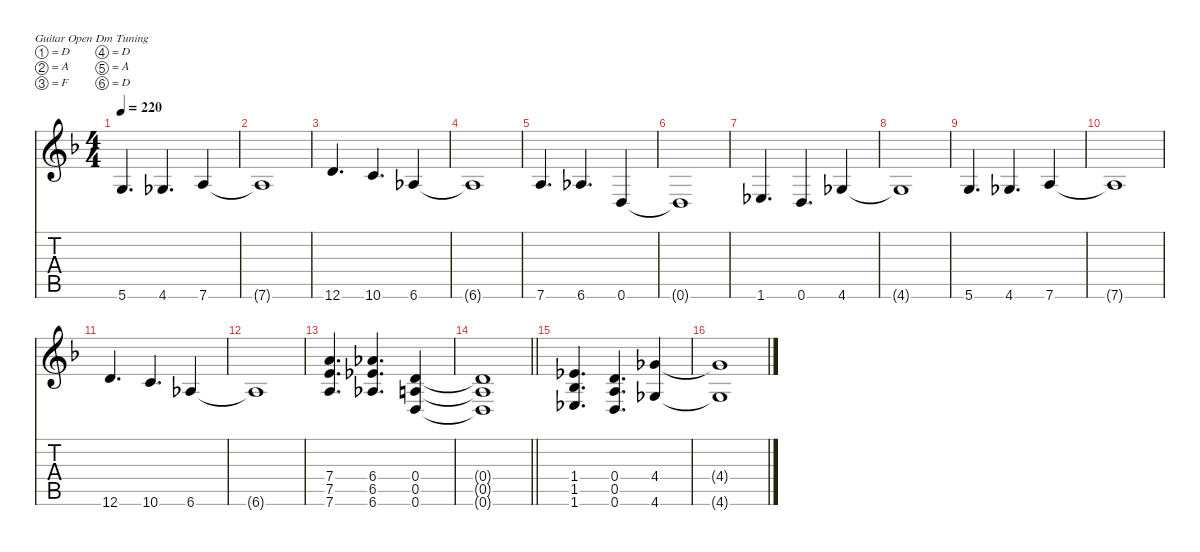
\hideDynamics
\bracketExtendMode nobrackets
\singleTrackTrackNamePolicy hidden
\multiTrackTrackNamePolicy hidden
\firstSystemTrackNameMode fullname
\firstSystemTrackNameOrientation horizontal
\otherSystemsTrackNameOrientation horizontal
\track ("Guitar 1" "E-Gt") {defaultSystemsLayout 16 mute instrument distortionguitar}
\staff {score tabs}
\tuning (D4 A3 F3 D3 A2 D2)
\ts (4 4)
\tempo 220
\clef g2
\ks dminor
5.6{acc forcenatural}.4{d dy f beam Up} 4.6{acc b}.4{d beam Up} 7.6{acc forcenatural}.4{beam Up} |
7.6{t acc forcenatural}.1{beam Up} |
12.6{acc forcenatural}.4{d beam Up} 10.6{acc forcenatural}.4{d beam Up} 6.6{acc b}.4{beam Up} |
6.6{t acc b}.1{beam Up} |
7.6{acc forcenatural}.4{d beam Up} 6.6{acc b}.4{d beam Up} 0.6{acc forcenatural}.4{beam Up} |
0.6{t acc forcenatural}.1{beam Up} |
1.6{acc b}.4{d beam Up} 0.6{acc forcenatural}.4{d beam Up} 4.6{acc b}.4{beam Up} |
4.6{t acc b}.1{beam Up} |
5.6{acc forcenatural}.4{d beam Up} 4.6{acc b}.4{d beam Up} 7.6{acc forcenatural}.4{beam Up} |
7.6{t acc forcenatural}.1{beam Up} |
12.6{acc forcenatural}.4{d beam Up} 10.6{acc forcenatural}.4{d beam Up} 6.6{acc b}.4{beam Up} |
6.6{t acc b}.1{beam Up} |
(7.4{acc forcenatural} 7.5{acc forcenatural} 7.6{acc forcenatural}).4{d beam Up} (6.4{acc b} 6.5{acc b} 6.6{acc b}).4{d beam Up} (0.4{acc forcenatural} 0.5{acc forcenatural} 0.6{acc forcenatural}).4{beam Up} |
\barLineRight lightlight
(0.4{t acc forcenatural} 0.5{t acc forcenatural} 0.6{t acc forcenatural}).1{beam Up} |
(1.4{acc b} 1.5{acc b} 1.6{acc b}).4{d beam Up} (0.4{acc forcenatural} 0.5{acc forcenatural} 0.6{acc forcenatural}).4{d beam Up} (4.4{acc b} 4.6{acc b}).4{beam Up} |
(4.4{t acc b} 4.6{t acc b}).1{beam Up}
